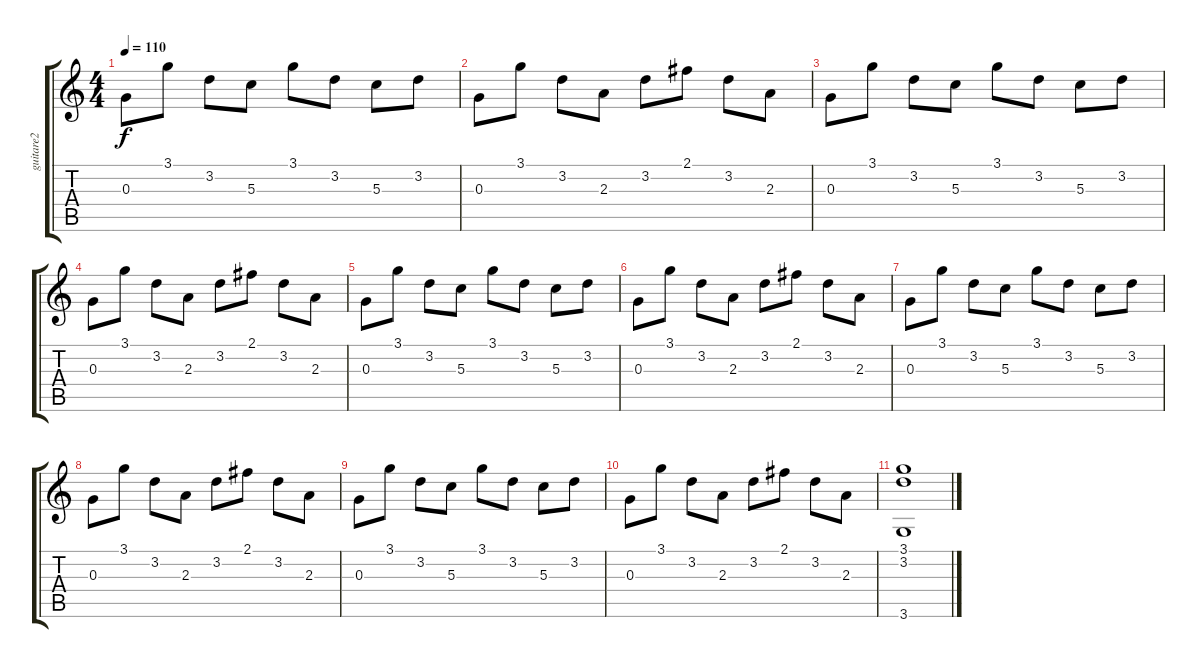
\track ("guitare2" "guitare2") {instrument acousticguitarsteel}
\staff {score tabs}
\tuning (E4 B3 G3 D3 A2 E2) {hide}
\ts (4 4)
\tempo 110
\clef g2
\ks c
0.3.8{dy f} 3.1.8 3.2.8 5.3.8 3.1.8 3.2.8 5.3.8 3.2.8 |
0.3.8 3.1.8 3.2.8 2.3.8 3.2.8 2.1.8 3.2.8 2.3.8 |
0.3.8 3.1.8 3.2.8 5.3.8 3.1.8 3.2.8 5.3.8 3.2.8 |
0.3.8 3.1.8 3.2.8 2.3.8 3.2.8 2.1.8 3.2.8 2.3.8 |
0.3.8 3.1.8 3.2.8 5.3.8 3.1.8 3.2.8 5.3.8 3.2.8 |
0.3.8 3.1.8 3.2.8 2.3.8 3.2.8 2.1.8 3.2.8 2.3.8 |
0.3.8 3.1.8 3.2.8 5.3.8 3.1.8 3.2.8 5.3.8 3.2.8 |
0.3.8 3.1.8 3.2.8 2.3.8 3.2.8 2.1.8 3.2.8 2.3.8 |
0.3.8 3.1.8 3.2.8 5.3.8 3.1.8 3.2.8 5.3.8 3.2.8 |
0.3.8 3.1.8 3.2.8 2.3.8 3.2.8 2.1.8 3.2.8 2.3.8 |
(3.1 3.2 3.6).1
